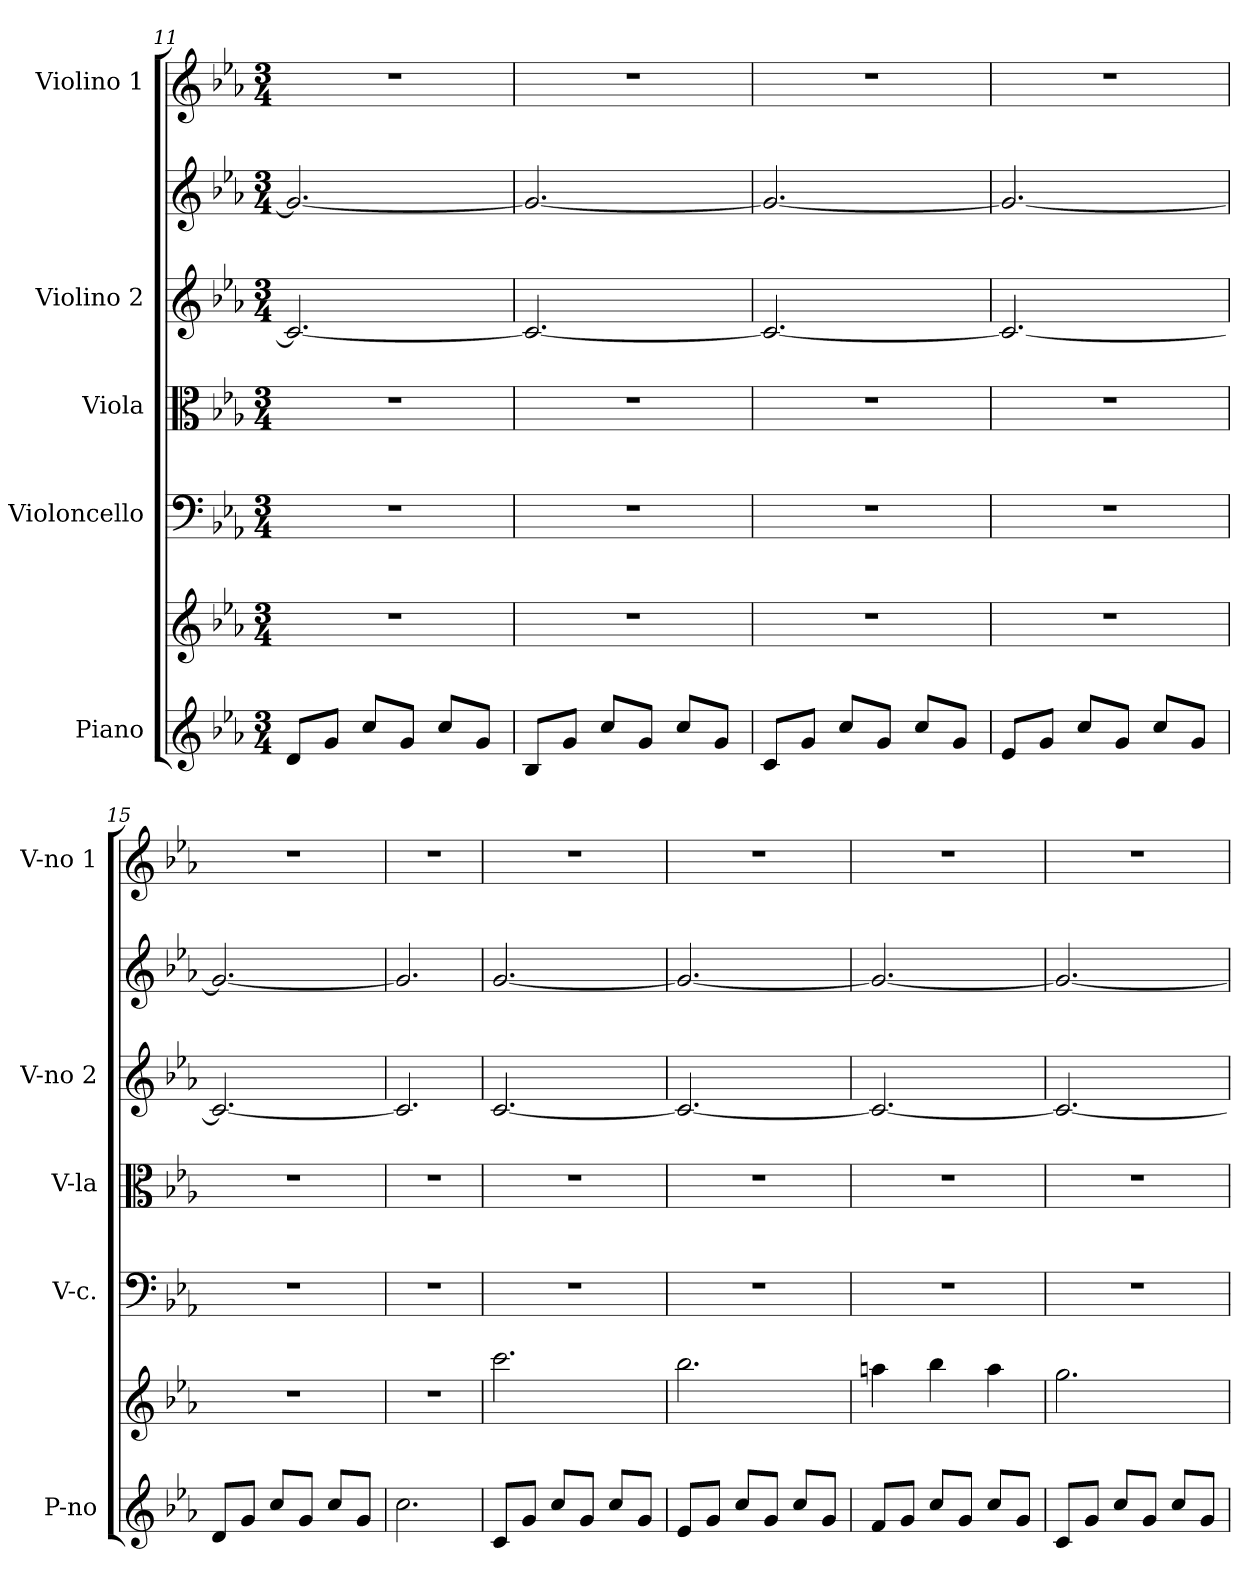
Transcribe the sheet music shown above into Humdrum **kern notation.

**kern	**kern	**kern	**kern	**kern	**kern	**kern
*part5	*part5	*part4	*part3	*part2	*part2	*part1
*staff7	*staff6	*staff5	*staff4	*staff3	*staff2	*staff1
*I"Piano	*	*I"Violoncello	*I"Viola	*I"Violino 2	*	*I"Violino 1
*I'P-no	*	*I'V-c.	*I'V-la	*I'V-no 2	*	*I'V-no 1
*clefG2	*clefG2	*clefF4	*clefC3	*clefG2	*clefG2	*clefG2
*k[b-e-a-]	*k[b-e-a-]	*k[b-e-a-]	*k[b-e-a-]	*k[b-e-a-]	*k[b-e-a-]	*k[b-e-a-]
*M3/4	*M3/4	*M3/4	*M3/4	*M3/4	*M3/4	*M3/4
=11	=11	=11	=11	=11	=11	=11
8d/L	2.r	2.r	2.r	2.c/_	2.g/_	2.r
8g/J	.	.	.	.	.	.
8cc/L	.	.	.	.	.	.
8g/J	.	.	.	.	.	.
8cc/L	.	.	.	.	.	.
8g/J	.	.	.	.	.	.
!!LO:PB:g=z
=12	=12	=12	=12	=12	=12	=12
8B-/L	2.r	2.r	2.r	2.c/_	2.g/_	2.r
8g/J	.	.	.	.	.	.
8cc/L	.	.	.	.	.	.
8g/J	.	.	.	.	.	.
8cc/L	.	.	.	.	.	.
8g/J	.	.	.	.	.	.
=13	=13	=13	=13	=13	=13	=13
8c/L	2.r	2.r	2.r	2.c/_	2.g/_	2.r
8g/J	.	.	.	.	.	.
8cc/L	.	.	.	.	.	.
8g/J	.	.	.	.	.	.
8cc/L	.	.	.	.	.	.
8g/J	.	.	.	.	.	.
=14	=14	=14	=14	=14	=14	=14
8e-/L	2.r	2.r	2.r	2.c/_	2.g/_	2.r
8g/J	.	.	.	.	.	.
8cc/L	.	.	.	.	.	.
8g/J	.	.	.	.	.	.
8cc/L	.	.	.	.	.	.
8g/J	.	.	.	.	.	.
=15	=15	=15	=15	=15	=15	=15
8d/L	2.r	2.r	2.r	2.c/_	2.g/_	2.r
8g/J	.	.	.	.	.	.
8cc/L	.	.	.	.	.	.
8g/J	.	.	.	.	.	.
8cc/L	.	.	.	.	.	.
8g/J	.	.	.	.	.	.
=16	=16	=16	=16	=16	=16	=16
2.cc\	2.r	2.r	2.r	2.c/]	2.g/]	2.r
=17	=17	=17	=17	=17	=17	=17
8c/L	2.ccc\	2.r	2.r	[2.c/	[2.g/	2.r
8g/J	.	.	.	.	.	.
8cc/L	.	.	.	.	.	.
8g/J	.	.	.	.	.	.
8cc/L	.	.	.	.	.	.
8g/J	.	.	.	.	.	.
!!LO:PB:g=z
=18	=18	=18	=18	=18	=18	=18
8e-/L	2.bb-\	2.r	2.r	2.c/_	2.g/_	2.r
8g/J	.	.	.	.	.	.
8cc/L	.	.	.	.	.	.
8g/J	.	.	.	.	.	.
8cc/L	.	.	.	.	.	.
8g/J	.	.	.	.	.	.
=19	=19	=19	=19	=19	=19	=19
8f/L	4aan\	2.r	2.r	2.c/_	2.g/_	2.r
8g/J	.	.	.	.	.	.
8cc/L	4bb-\	.	.	.	.	.
8g/J	.	.	.	.	.	.
8cc/L	4aa\	.	.	.	.	.
8g/J	.	.	.	.	.	.
=20	=20	=20	=20	=20	=20	=20
8c/L	2.gg\	2.r	2.r	2.c/_	2.g/_	2.r
8g/J	.	.	.	.	.	.
8cc/L	.	.	.	.	.	.
8g/J	.	.	.	.	.	.
8cc/L	.	.	.	.	.	.
8g/J	.	.	.	.	.	.
=	=	=	=	=	=	=
*-	*-	*-	*-	*-	*-	*-
